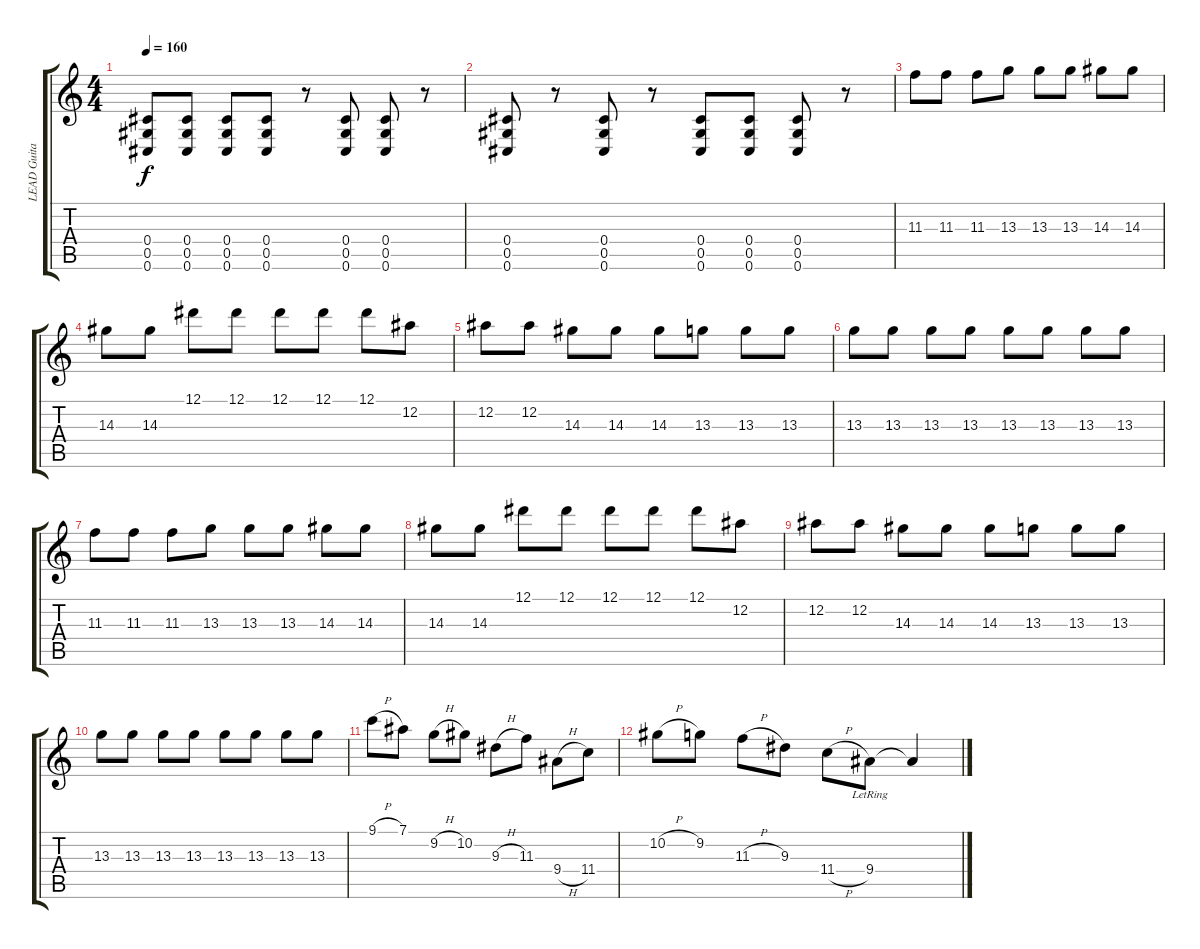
\track ("LEAD Guitar" "LEAD Guita") {instrument distortionguitar}
\staff {score tabs}
\tuning (Eb4 Bb3 Gb3 Db3 Ab2 Db2) {hide}
\ts (4 4)
\tempo 160
\clef g2
\ks c
(0.4 0.5 0.6).8{dy f} (0.4 0.5 0.6).8 (0.4 0.5 0.6).8 (0.4 0.5 0.6).8 r.8 (0.4 0.5 0.6).8 (0.4 0.5 0.6).8 r.8 |
(0.4 0.5 0.6).8 r.8 (0.4 0.5 0.6).8 r.8 (0.4 0.5 0.6).8 (0.4 0.5 0.6).8 (0.4 0.5 0.6).8 r.8 |
11.3.8 11.3.8 11.3.8 13.3.8 13.3.8 13.3.8 14.3.8 14.3.8 |
14.3.8 14.3.8 12.1.8 12.1.8 12.1.8 12.1.8 12.1.8 12.2.8 |
12.2.8 12.2.8 14.3.8 14.3.8 14.3.8 13.3.8 13.3.8 13.3.8 |
13.3.8 13.3.8 13.3.8 13.3.8 13.3.8 13.3.8 13.3.8 13.3.8 |
11.3.8 11.3.8 11.3.8 13.3.8 13.3.8 13.3.8 14.3.8 14.3.8 |
14.3.8 14.3.8 12.1.8 12.1.8 12.1.8 12.1.8 12.1.8 12.2.8 |
12.2.8 12.2.8 14.3.8 14.3.8 14.3.8 13.3.8 13.3.8 13.3.8 |
13.3.8 13.3.8 13.3.8 13.3.8 13.3.8 13.3.8 13.3.8 13.3.8 |
9.1{h}.8 7.1.8 9.2{h}.8 10.2.8 9.3{h}.8 11.3.8 9.4{h}.8{beam Down} 11.4.8{beam Down} |
10.2{h}.8 9.2.8 11.3{h}.8 9.3.8 11.4{h}.8 9.4{lr}.8 9.4{t}.4
